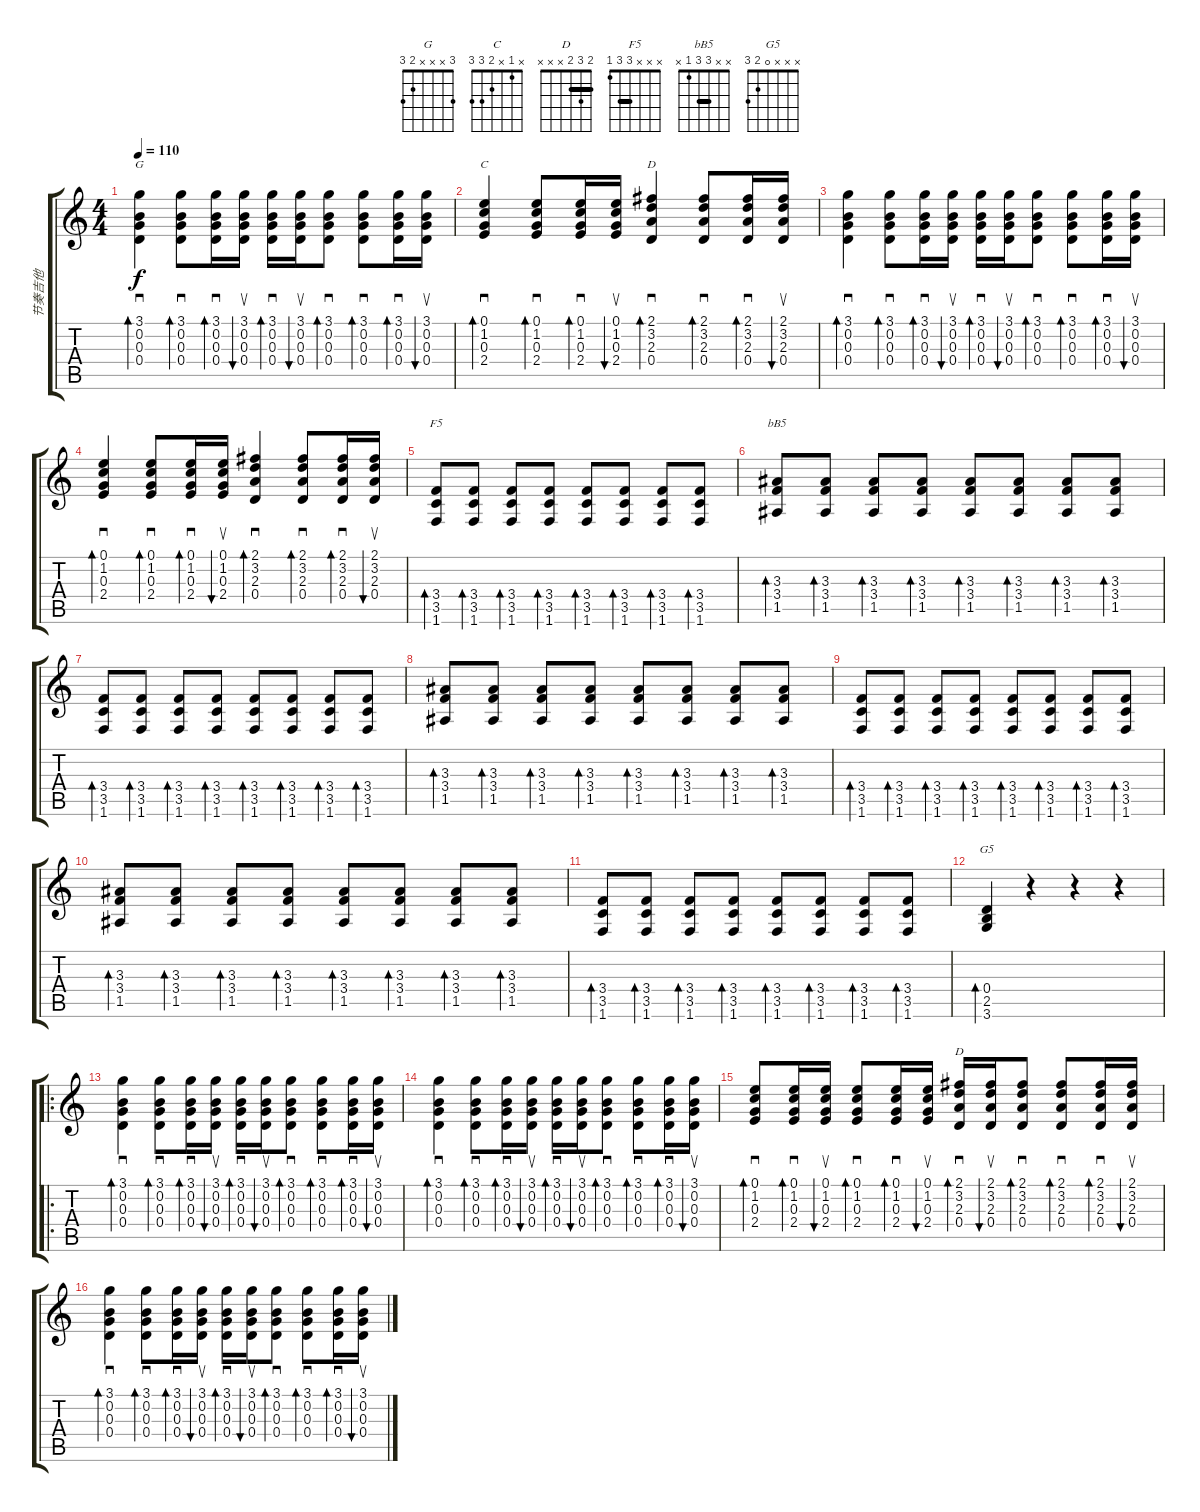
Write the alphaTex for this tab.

\track ("节奏吉他" "节奏吉他") {instrument acousticguitarsteel}
\staff {score tabs}
\tuning (E4 B3 G3 D3 A2 E2) {hide}
\chord ("G" 3 x x x 2 3)
\chord ("C" x 1 x 2 3 3)
\chord ("D" 2 3 2 0 x x) {barre 2}
\chord ("F5" x x x 3 3 1) {barre 3}
\chord ("bB5" x x 3 3 1 x) {barre 3}
\chord ("G5" x x x 0 2 3)
\chord ("D" 2 3 2 x x x) {barre 2}
\ts (4 4)
\tempo 110
\clef g2
\ks c
(3.1 0.2 0.3 0.4).4{sd bd 30 ch "G" dy f} (3.1 0.2 0.3 0.4).8{sd bd 30} (3.1 0.2 0.3 0.4).16{sd bd 30} (3.1 0.2 0.3 0.4).16{su bu 30} (3.1 0.2 0.3 0.4).16{sd bd 30} (3.1 0.2 0.3 0.4).16{su bu 30} (3.1 0.2 0.3 0.4).8{sd bd 30} (3.1 0.2 0.3 0.4).8{sd bd 30} (3.1 0.2 0.3 0.4).16{sd bd 30} (3.1 0.2 0.3 0.4).16{su bu 30} |
(0.1 1.2 0.3 2.4).4{sd bd 30 ch "C"} (0.1 1.2 0.3 2.4).8{sd bd 30} (0.1 1.2 0.3 2.4).16{sd bd 30} (0.1 1.2 0.3 2.4).16{su bu 30} (2.1 3.2 2.3 0.4).4{sd bd 30 ch "D"} (2.1 3.2 2.3 0.4).8{sd bd 30} (2.1 3.2 2.3 0.4).16{sd bd 30} (2.1 3.2 2.3 0.4).16{su bu 30} |
(3.1 0.2 0.3 0.4).4{sd bd 30} (3.1 0.2 0.3 0.4).8{sd bd 30} (3.1 0.2 0.3 0.4).16{sd bd 30} (3.1 0.2 0.3 0.4).16{su bu 30} (3.1 0.2 0.3 0.4).16{sd bd 30} (3.1 0.2 0.3 0.4).16{su bu 30} (3.1 0.2 0.3 0.4).8{sd bd 30} (3.1 0.2 0.3 0.4).8{sd bd 30} (3.1 0.2 0.3 0.4).16{sd bd 30} (3.1 0.2 0.3 0.4).16{su bu 30} |
(0.1 1.2 0.3 2.4).4{sd bd 30} (0.1 1.2 0.3 2.4).8{sd bd 30} (0.1 1.2 0.3 2.4).16{sd bd 30} (0.1 1.2 0.3 2.4).16{su bu 30} (2.1 3.2 2.3 0.4).4{sd bd 30} (2.1 3.2 2.3 0.4).8{sd bd 30} (2.1 3.2 2.3 0.4).16{sd bd 30} (2.1 3.2 2.3 0.4).16{su bu 30} |
(3.4 3.5 1.6).8{bd 30 ch "F5"} (3.4 3.5 1.6).8{bd 30} (3.4 3.5 1.6).8{bd 30} (3.4 3.5 1.6).8{bd 30} (3.4 3.5 1.6).8{bd 30} (3.4 3.5 1.6).8{bd 30} (3.4 3.5 1.6).8{bd 30} (3.4 3.5 1.6).8{bd 30} |
(3.3 3.4 1.5).8{bd 30 ch "bB5"} (3.3 3.4 1.5).8{bd 30} (3.3 3.4 1.5).8{bd 30} (3.3 3.4 1.5).8{bd 30} (3.3 3.4 1.5).8{bd 30} (3.3 3.4 1.5).8{bd 30} (3.3 3.4 1.5).8{bd 30} (3.3 3.4 1.5).8{bd 30} |
(3.4 3.5 1.6).8{bd 30} (3.4 3.5 1.6).8{bd 30} (3.4 3.5 1.6).8{bd 30} (3.4 3.5 1.6).8{bd 30} (3.4 3.5 1.6).8{bd 30} (3.4 3.5 1.6).8{bd 30} (3.4 3.5 1.6).8{bd 30} (3.4 3.5 1.6).8{bd 30} |
(3.3 3.4 1.5).8{bd 30} (3.3 3.4 1.5).8{bd 30} (3.3 3.4 1.5).8{bd 30} (3.3 3.4 1.5).8{bd 30} (3.3 3.4 1.5).8{bd 30} (3.3 3.4 1.5).8{bd 30} (3.3 3.4 1.5).8{bd 30} (3.3 3.4 1.5).8{bd 30} |
(3.4 3.5 1.6).8{bd 30} (3.4 3.5 1.6).8{bd 30} (3.4 3.5 1.6).8{bd 30} (3.4 3.5 1.6).8{bd 30} (3.4 3.5 1.6).8{bd 30} (3.4 3.5 1.6).8{bd 30} (3.4 3.5 1.6).8{bd 30} (3.4 3.5 1.6).8{bd 30} |
(3.3 3.4 1.5).8{bd 30} (3.3 3.4 1.5).8{bd 30} (3.3 3.4 1.5).8{bd 30} (3.3 3.4 1.5).8{bd 30} (3.3 3.4 1.5).8{bd 30} (3.3 3.4 1.5).8{bd 30} (3.3 3.4 1.5).8{bd 30} (3.3 3.4 1.5).8{bd 30} |
(3.4 3.5 1.6).8{bd 30} (3.4 3.5 1.6).8{bd 30} (3.4 3.5 1.6).8{bd 30} (3.4 3.5 1.6).8{bd 30} (3.4 3.5 1.6).8{bd 30} (3.4 3.5 1.6).8{bd 30} (3.4 3.5 1.6).8{bd 30} (3.4 3.5 1.6).8{bd 30} |
(0.4 2.5 3.6).4{bd 30 ch "G5"} r.4 r.4 r.4 |
\ro
(3.1 0.2 0.3 0.4).4{sd bd 30} (3.1 0.2 0.3 0.4).8{sd bd 30} (3.1 0.2 0.3 0.4).16{sd bd 30} (3.1 0.2 0.3 0.4).16{su bu 30} (3.1 0.2 0.3 0.4).16{sd bd 30} (3.1 0.2 0.3 0.4).16{su bu 30} (3.1 0.2 0.3 0.4).8{sd bd 30} (3.1 0.2 0.3 0.4).8{sd bd 30} (3.1 0.2 0.3 0.4).16{sd bd 30} (3.1 0.2 0.3 0.4).16{su bu 30} |
(3.1 0.2 0.3 0.4).4{sd bd 30} (3.1 0.2 0.3 0.4).8{sd bd 30} (3.1 0.2 0.3 0.4).16{sd bd 30} (3.1 0.2 0.3 0.4).16{su bu 30} (3.1 0.2 0.3 0.4).16{sd bd 30} (3.1 0.2 0.3 0.4).16{su bu 30} (3.1 0.2 0.3 0.4).8{sd bd 30} (3.1 0.2 0.3 0.4).8{sd bd 30} (3.1 0.2 0.3 0.4).16{sd bd 30} (3.1 0.2 0.3 0.4).16{su bu 30} |
(0.1 1.2 0.3 2.4).8{sd bd 30} (0.1 1.2 0.3 2.4).16{sd bd 30} (0.1 1.2 0.3 2.4).16{su bu 30} (0.1 1.2 0.3 2.4).8{sd bd 30} (0.1 1.2 0.3 2.4).16{sd bd 30} (0.1 1.2 0.3 2.4).16{su bu 30} (2.1 3.2 2.3 0.4).16{sd bd 30 ch "D"} (2.1 3.2 2.3 0.4).16{su bu 30} (2.1 3.2 2.3 0.4).8{sd bd 30} (2.1 3.2 2.3 0.4).8{sd bd 30} (2.1 3.2 2.3 0.4).16{sd bd 30} (2.1 3.2 2.3 0.4).16{su bu 30} |
(3.1 0.2 0.3 0.4).4{sd bd 30} (3.1 0.2 0.3 0.4).8{sd bd 30} (3.1 0.2 0.3 0.4).16{sd bd 30} (3.1 0.2 0.3 0.4).16{su bu 30} (3.1 0.2 0.3 0.4).16{sd bd 30} (3.1 0.2 0.3 0.4).16{su bu 30} (3.1 0.2 0.3 0.4).8{sd bd 30} (3.1 0.2 0.3 0.4).8{sd bd 30} (3.1 0.2 0.3 0.4).16{sd bd 30} (3.1 0.2 0.3 0.4).16{su bu 30}
